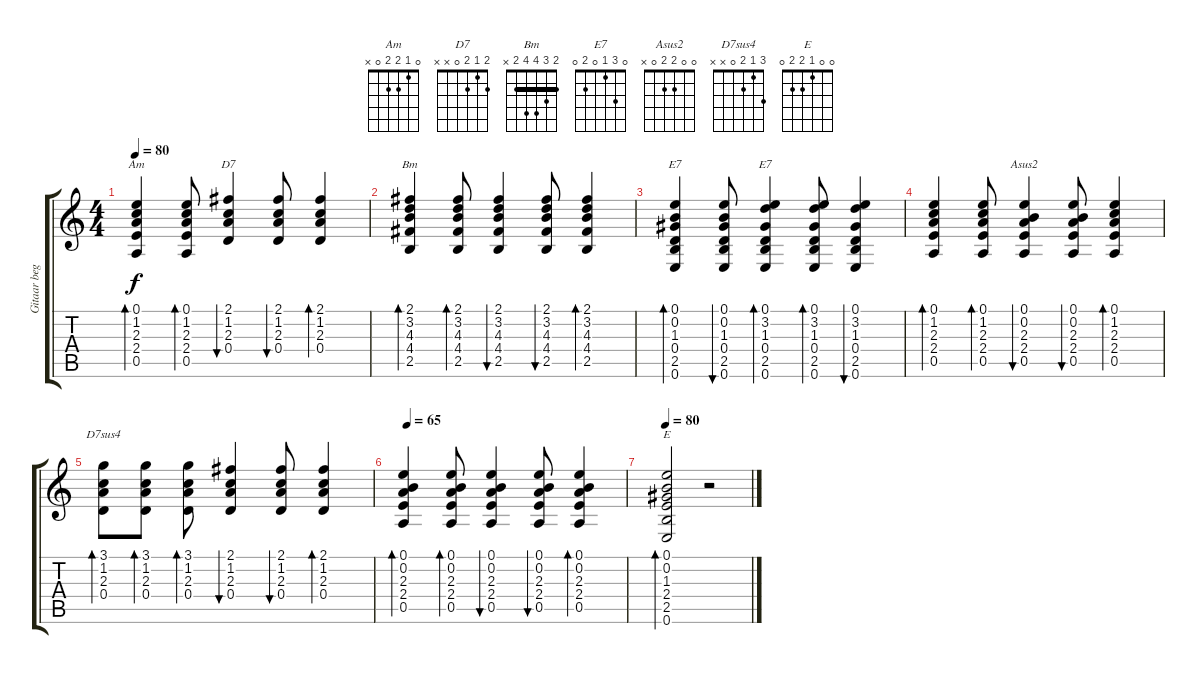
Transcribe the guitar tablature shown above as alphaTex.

\track ("Gitaar begeleiding" "Gitaar beg") {instrument acousticguitarnylon}
\staff {score tabs}
\tuning (E4 B3 G3 D3 A2 E2) {hide}
\chord ("Am" 0 1 2 2 0 x)
\chord ("D7" 2 1 2 0 x x)
\chord ("Bm" 2 3 4 4 2 x) {barre 2}
\chord ("E7" 0 0 1 0 2 0)
\chord ("E7" 0 3 1 0 2 0)
\chord ("Asus2" 0 0 2 2 0 x)
\chord ("D7sus4" 3 1 2 0 x x)
\chord ("E" 0 0 1 2 2 0)
\ts (4 4)
\tempo 80
\clef g2
\ks c
(0.1 1.2 2.3 2.4 0.5).4{bd 30 ch "Am" dy f} (0.1 1.2 2.3 2.4 0.5).8{bd 30} (2.1 1.2 2.3 0.4).4{bu 30 ch "D7"} (2.1 1.2 2.3 0.4).8{bu 30} (2.1 1.2 2.3 0.4).4{bd 30} |
(2.1 3.2 4.3 4.4 2.5).4{bd 30 ch "Bm"} (2.1 3.2 4.3 4.4 2.5).8{bd 30} (2.1 3.2 4.3 4.4 2.5).4{bu 30} (2.1 3.2 4.3 4.4 2.5).8{bu 30} (2.1 3.2 4.3 4.4 2.5).4{bd 30} |
(0.1 0.2 1.3 0.4 2.5 0.6).4{bd 30 ch "E7"} (0.1 0.2 1.3 0.4 2.5 0.6).8{bu 30} (0.1 3.2 1.3 0.4 2.5 0.6).4{bd 30 ch "E7"} (0.1 3.2 1.3 0.4 2.5 0.6).8{bd 30} (0.1 3.2 1.3 0.4 2.5 0.6).4{bu 30} |
(0.1 1.2 2.3 2.4 0.5).4{bd 120} (0.1 1.2 2.3 2.4 0.5).8{bd 30} (0.1 0.2 2.3 2.4 0.5).4{bu 30 ch "Asus2"} (0.1 0.2 2.3 2.4 0.5).8{bu 30} (0.1 1.2 2.3 2.4 0.5).4{bd 30} |
(3.1 1.2 2.3 0.4).8{bd 120 ch "D7sus4"} (3.1 1.2 2.3 0.4).8{bd 30} (3.1 1.2 2.3 0.4).8{bd 30} (2.1 1.2 2.3 0.4).4{bu 30} (2.1 1.2 2.3 0.4).8{bu 30} (2.1 1.2 2.3 0.4).4{bd 30} |
\tempo 65
(0.1 0.2 2.3 2.4 0.5).4{bd 30} (0.1 0.2 2.3 2.4 0.5).8{bd 30} (0.1 0.2 2.3 2.4 0.5).4{bu 30} (0.1 0.2 2.3 2.4 0.5).8{bu 30} (0.1 0.2 2.3 2.4 0.5).4{bd 30} |
\tempo 80
(0.1 0.2 1.3 2.4 2.5 0.6).2{bd 240 ch "E"} r.2
